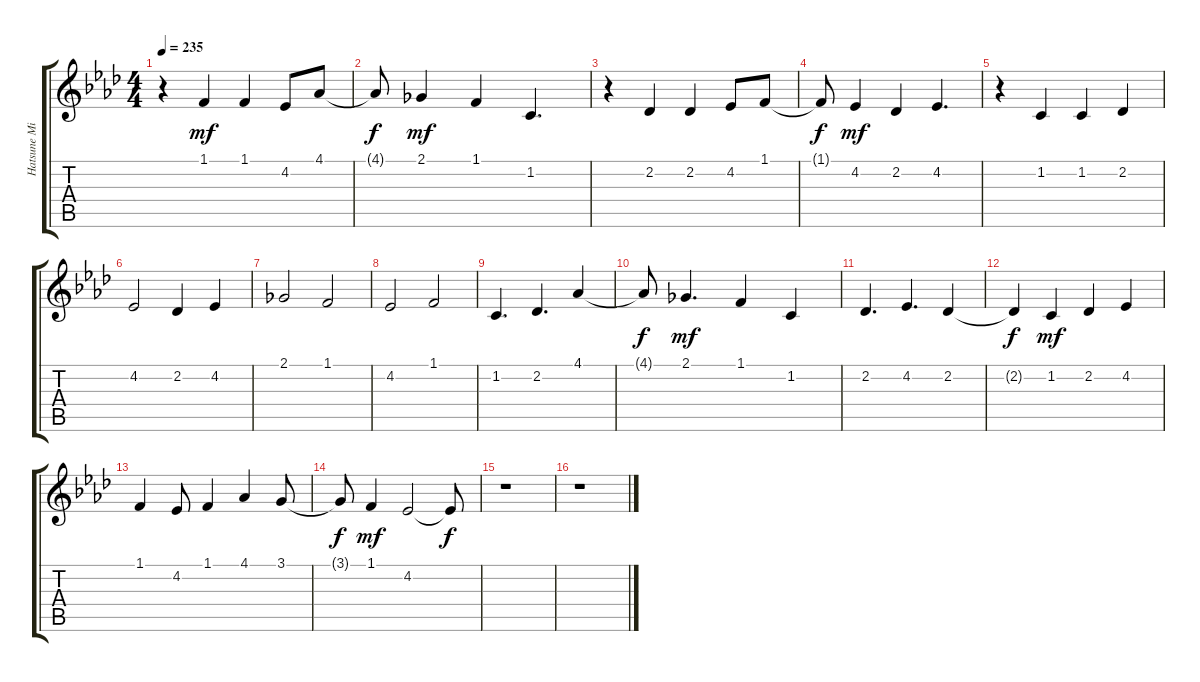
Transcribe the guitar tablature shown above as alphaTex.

\track ("Hatsune Miku" "Hatsune Mi") {instrument lead1square}
\staff {score tabs}
\tuning (E4 B3 G3 D3 A2 E2) {hide}
\ts (4 4)
\tempo 235
\clef g2
\ks ab
r.4{dy mf} 1.1.4 1.1.4 4.2.8 4.1.8 |
4.1{t}.8{dy f} 2.1.4{dy mf} 1.1.4 1.2.4{d} |
r.4 2.2.4 2.2.4 4.2.8 1.1.8 |
1.1{t}.8{dy f} 4.2.4{dy mf} 2.2.4 4.2.4{d} |
r.4 1.2.4 1.2.4 2.2.4 |
4.2.2 2.2.4 4.2.4 |
2.1.2 1.1.2 |
4.2.2 1.1.2 |
1.2.4{d} 2.2.4{d} 4.1.4 |
4.1{t}.8{dy f} 2.1.4{d dy mf} 1.1.4 1.2.4 |
2.2.4{d} 4.2.4{d} 2.2.4 |
2.2{t}.4{dy f} 1.2.4{dy mf} 2.2.4 4.2.4 |
1.1.4 4.2.8 1.1.4 4.1.4 3.1.8 |
3.1{t}.8{dy f} 1.1.4{dy mf} 4.2.2 4.2{t}.8{dy f} |
r.1 |
r.1
